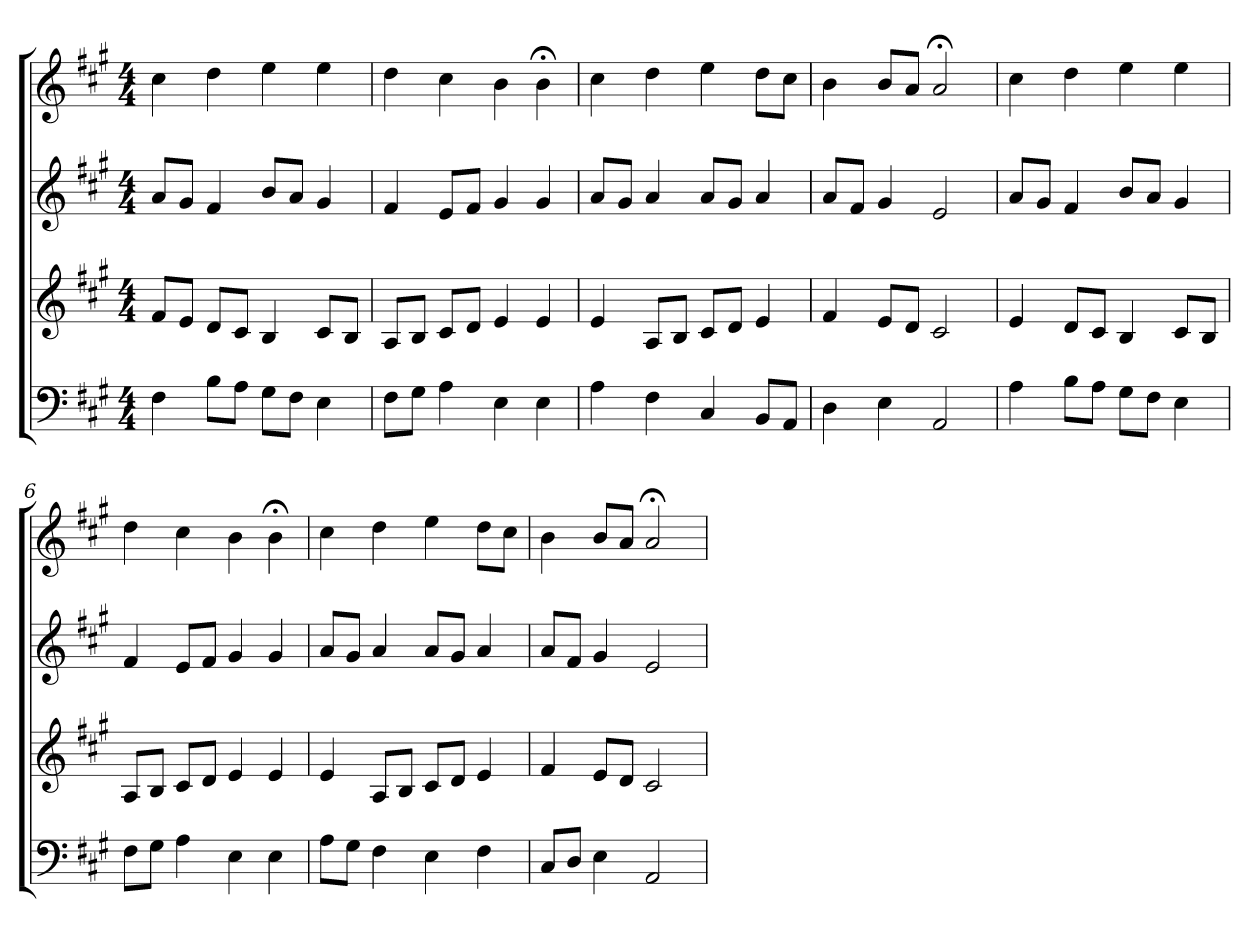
**kern	**kern	**kern	**kern
*part4	*part3	*part2	*part1
*staff4	*staff3	*staff2	*staff1
*clefF4	*clefG2	*clefG2	*clefG2
*k[f#c#g#]	*k[f#c#g#]	*k[f#c#g#]	*k[f#c#g#]
*M4/4	*M4/4	*M4/4	*M4/4
=1	=1	=1	=1
4F#\	8f#/L	8a/L	4cc#\
.	8e/J	8g#/J	.
8B\L	8d/L	4f#/	4dd\
8A\J	8c#/J	.	.
8G#\L	4B/	8b/L	4ee\
8F#\J	.	8a/J	.
4E\	8c#/L	4g#/	4ee\
.	8B/J	.	.
=2	=2	=2	=2
8F#\L	8A/L	4f#/	4dd\
8G#\J	8B/J	.	.
4A\	8c#/L	8e/L	4cc#\
.	8d/J	8f#/J	.
4E\	4e/	4g#/	4b\
4E\	4e/	4g#/	4b;\
=3	=3	=3	=3
4A\	4e/	8a/L	4cc#\
.	.	8g#/J	.
4F#\	8A/L	4a/	4dd\
.	8B/J	.	.
4C#/	8c#/L	8a/L	4ee\
.	8d/J	8g#/J	.
8BB/L	4e/	4a/	8dd\L
8AA/J	.	.	8cc#\J
=4	=4	=4	=4
4D\	4f#/	8a/L	4b\
.	.	8f#/J	.
4E\	8e/L	4g#/	8b/L
.	8d/J	.	8a/J
2AA/	2c#/	2e/	2a;/
=5	=5	=5	=5
4A\	4e/	8a/L	4cc#\
.	.	8g#/J	.
8B\L	8d/L	4f#/	4dd\
8A\J	8c#/J	.	.
8G#\L	4B/	8b/L	4ee\
8F#\J	.	8a/J	.
4E\	8c#/L	4g#/	4ee\
.	8B/J	.	.
!!LO:LB:g=z
=6	=6	=6	=6
8F#\L	8A/L	4f#/	4dd\
8G#\J	8B/J	.	.
4A\	8c#/L	8e/L	4cc#\
.	8d/J	8f#/J	.
4E\	4e/	4g#/	4b\
4E\	4e/	4g#/	4b;\
=7	=7	=7	=7
8A\L	4e/	8a/L	4cc#\
8G#\J	.	8g#/J	.
4F#\	8A/L	4a/	4dd\
.	8B/J	.	.
4E\	8c#/L	8a/L	4ee\
.	8d/J	8g#/J	.
4F#\	4e/	4a/	8dd\L
.	.	.	8cc#\J
=8	=8	=8	=8
8C#/L	4f#/	8a/L	4b\
8D/J	.	8f#/J	.
4E\	8e/L	4g#/	8b/L
.	8d/J	.	8a/J
2AA/	2c#/	2e/	2a;/
=	=	=	=
*-	*-	*-	*-
